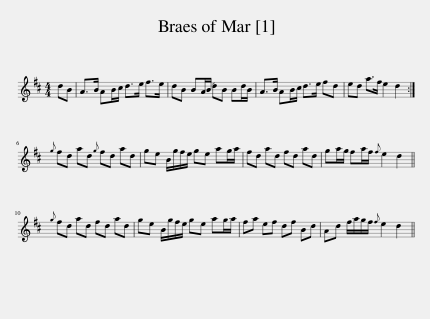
X:1
L:1/8
M:4/4
I:linebreak $
K:D
V:1 treble
V:1
 dB | A>B AB/c/ d>e f>e | dB BA/(B/ d)B Bd/B/ | A>B AB/c/ d>e fd | ed a>f e2 d2 :|$ %5
{g} fd ad{g} fd ad | ge B/g/f/e/ ge ag/a/ | fd ad fd ad | ga/g/ fa/f/{f} e2 d2 ||${g} fd ad fd ad | %10
 ge B/g/f/e/ ge ag/a/ | fa ef df Bd | Ad f/a/g/f/{f} e2 d2 || %13
